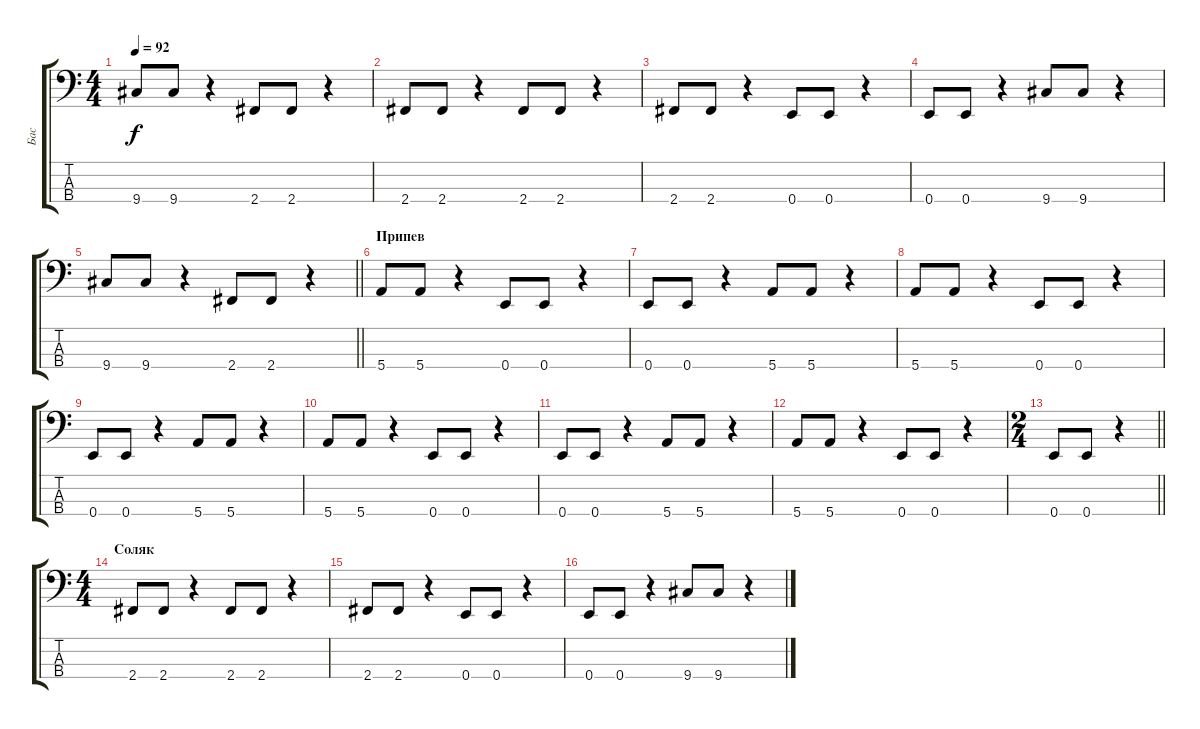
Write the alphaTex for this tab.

\track ("Бас" "Бас") {instrument electricbassfinger}
\staff {score tabs}
\tuning (G2 D2 A1 E1) {hide}
\ts (4 4)
\tempo 92
\clef f4
\ks c
9.4.8{dy f} 9.4.8 r.4 2.4.8 2.4.8 r.4 |
2.4.8 2.4.8 r.4 2.4.8 2.4.8 r.4 |
2.4.8 2.4.8 r.4 0.4.8 0.4.8 r.4 |
0.4.8 0.4.8 r.4 9.4.8 9.4.8 r.4 |
\barLineRight lightlight
9.4.8 9.4.8 r.4 2.4.8 2.4.8 r.4 |
\section ("" "Припев")
5.4.8 5.4.8 r.4 0.4.8 0.4.8 r.4 |
0.4.8 0.4.8 r.4 5.4.8 5.4.8 r.4 |
5.4.8 5.4.8 r.4 0.4.8 0.4.8 r.4 |
0.4.8 0.4.8 r.4 5.4.8 5.4.8 r.4 |
5.4.8 5.4.8 r.4 0.4.8 0.4.8 r.4 |
0.4.8 0.4.8 r.4 5.4.8 5.4.8 r.4 |
5.4.8 5.4.8 r.4 0.4.8 0.4.8 r.4 |
\ts (2 4)
\barLineRight lightlight
0.4.8 0.4.8 r.4 |
\ts (4 4)
\section ("" "Соляк")
2.4.8 2.4.8 r.4 2.4.8 2.4.8 r.4 |
2.4.8 2.4.8 r.4 0.4.8 0.4.8 r.4 |
0.4.8 0.4.8 r.4 9.4.8 9.4.8 r.4
